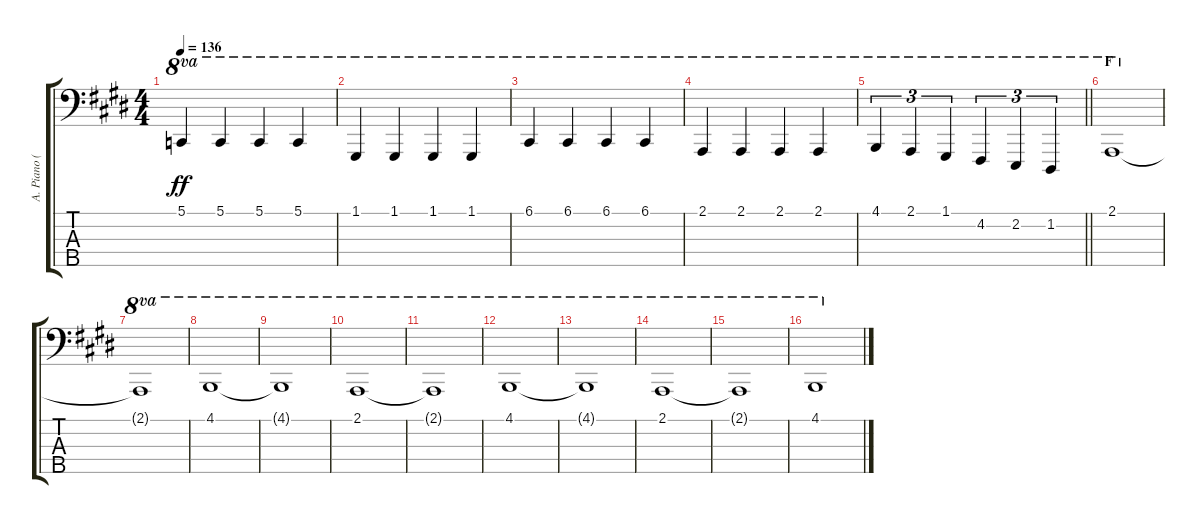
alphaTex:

\track ("A. Piano (Left Hand)" "A. Piano (") {instrument acousticgrandpiano}
\staff {score tabs}
\tuning (G2 D2 A1 E1 B0) {hide}
\ts (4 4)
\tempo 136
\clef f4
\ks e
5.1.4{ot 8va dy ff} 5.1.4{ot 8va} 5.1.4{ot 8va} 5.1.4{ot 8va} |
1.1.4{ot 8va} 1.1.4{ot 8va} 1.1.4{ot 8va} 1.1.4{ot 8va} |
6.1.4{ot 8va} 6.1.4{ot 8va} 6.1.4{ot 8va} 6.1.4{ot 8va} |
2.1.4{ot 8va} 2.1.4{ot 8va} 2.1.4{ot 8va} 2.1.4{ot 8va} |
\barLineRight lightlight
4.1.4{tu (3 2) ot 8va} 2.1.4{tu (3 2) ot 8va} 1.1.4{tu (3 2) ot 8va} 4.2.4{tu (3 2) ot 8va} 2.2.4{tu (3 2) ot 8va} 1.2.4{tu (3 2) ot 8va} |
\section ("" "F")
2.1.1{ot 8va} |
2.1{t}.1{ot 8va} |
4.1.1{ot 8va} |
4.1{t}.1{ot 8va} |
2.1.1{ot 8va} |
2.1{t}.1{ot 8va} |
4.1.1{ot 8va} |
4.1{t}.1{ot 8va} |
2.1.1{ot 8va} |
2.1{t}.1{ot 8va} |
4.1.1{ot 8va}
